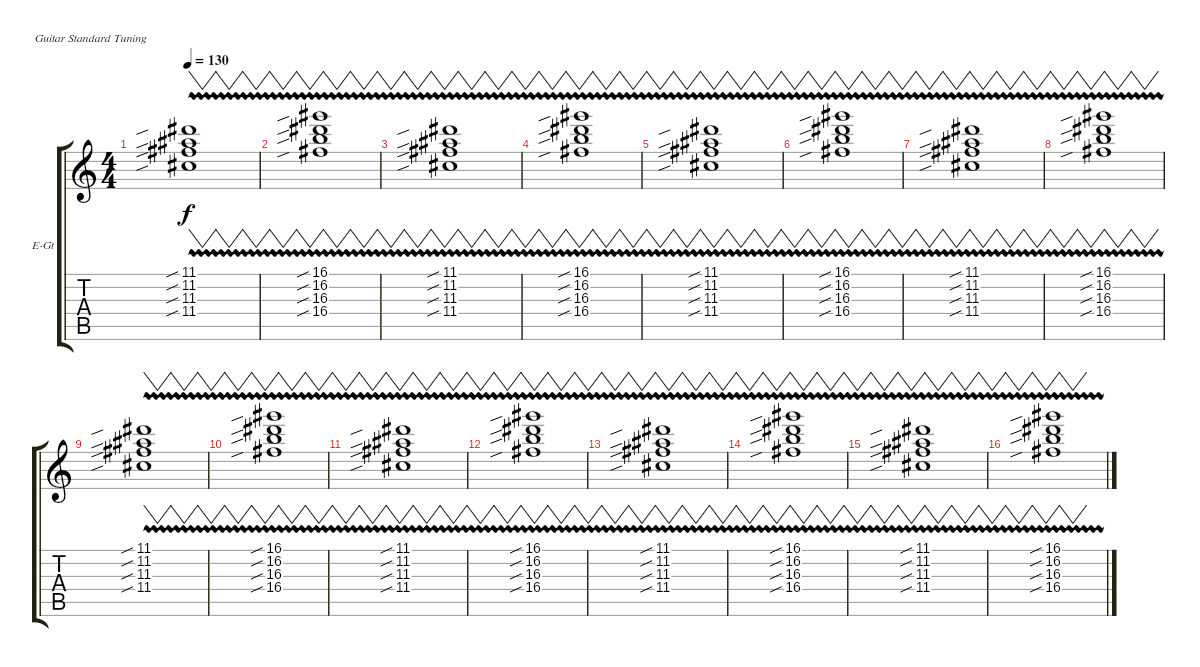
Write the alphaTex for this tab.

\defaultSystemsLayout 4
\bracketExtendMode groupsimilarinstruments
\firstSystemTrackNameOrientation horizontal
\otherSystemsTrackNameOrientation horizontal
\track ("Tabuchi" "E-Gt") {instrument distortionguitar}
\staff {score tabs}
\tuning (E4 B3 G3 D3 A2 E2)
\ts (4 4)
\tempo 130
\clef g2
\scale
0.333333
\ks c
(11.3{vw sib} 11.2{vw sib} 11.1{vw sib} 11.4{vw sib}).1{vw dy f} |
\scale
0.333333 (16.3{vw sib} 16.2{vw sib} 16.1{vw sib} 16.4{vw sib}).1{vw} |
\scale
0.333333 (11.3{vw sib} 11.2{vw sib} 11.1{vw sib} 11.4{vw sib}).1{vw} |
\scale
0.333333 (16.3{vw sib} 16.2{vw sib} 16.1{vw sib} 16.4{vw sib}).1{vw} |
\scale
0.333333 (11.3{vw sib} 11.2{vw sib} 11.1{vw sib} 11.4{vw sib}).1{vw} |
\scale
0.333333 (16.3{vw sib} 16.2{vw sib} 16.1{vw sib} 16.4{vw sib}).1{vw} |
\scale
0.333333 (11.3{vw sib} 11.2{vw sib} 11.1{vw sib} 11.4{vw sib}).1{vw} |
\scale
0.333333 (16.3{vw sib} 16.2{vw sib} 16.1{vw sib} 16.4{vw sib}).1{vw} |
\scale
0.333333 (11.3{vw sib} 11.2{vw sib} 11.1{vw sib} 11.4{vw sib}).1{vw} |
\scale
0.333333 (16.3{vw sib} 16.2{vw sib} 16.1{vw sib} 16.4{vw sib}).1{vw} |
\scale
0.333333 (11.3{vw sib} 11.2{vw sib} 11.1{vw sib} 11.4{vw sib}).1{vw} |
\scale
0.333333 (16.3{vw sib} 16.2{vw sib} 16.1{vw sib} 16.4{vw sib}).1{vw} |
\scale
0.333333 (11.3{vw sib} 11.2{vw sib} 11.1{vw sib} 11.4{vw sib}).1{vw} |
\scale
0.333333 (16.3{vw sib} 16.2{vw sib} 16.1{vw sib} 16.4{vw sib}).1{vw} |
\scale
0.333333 (11.3{vw sib} 11.2{vw sib} 11.1{vw sib} 11.4{vw sib}).1{vw} |
\scale
0.333333 (16.3{vw sib} 16.2{vw sib} 16.1{vw sib} 16.4{vw sib}).1{vw}
